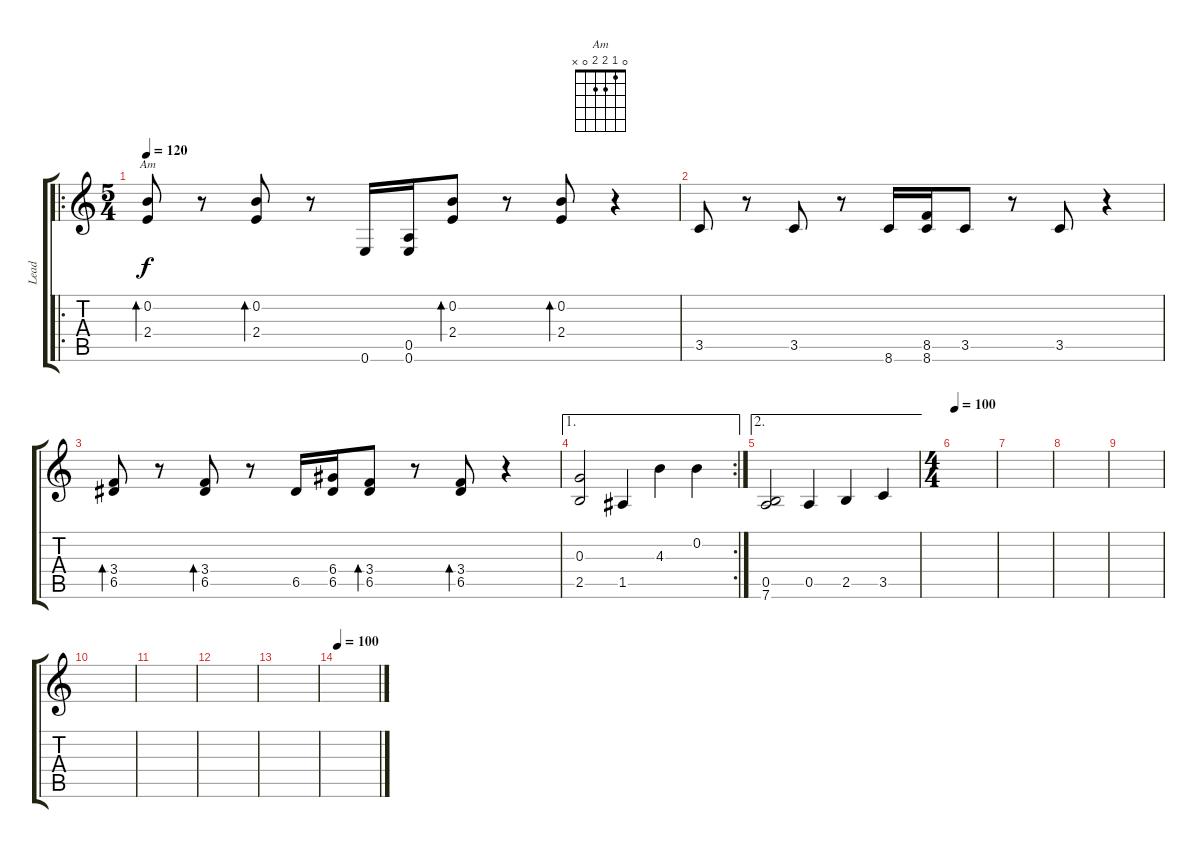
\track ("Lead" "Lead") {instrument acousticguitarsteel}
\staff {score tabs}
\tuning (E4 B3 G3 D3 A2 E2) {hide}
\chord ("Am" 0 1 2 2 0 x)
\ro
\ts (5 4)
\tempo 120
\clef g2
\ks aminor
(0.2 2.4).8{bd 60 ch "Am" dy f instrument acousticguitarsteel} r.8 (0.2 2.4).8{bd 240} r.8 0.6.16 (0.5 0.6).16 (0.2 2.4).8{bd 240} r.8 (0.2 2.4).8{bd 240} r.4 |
3.5.8 r.8 3.5.8 r.8 8.6.16 (8.5 8.6).16 3.5.8 r.8 3.5.8 r.4 |
(3.4 6.5).8{bd 240} r.8 (3.4 6.5).8{bd 240} r.8 6.5.16 (6.4 6.5).16 (3.4 6.5).8{bd 240} r.8 (3.4 6.5).8{bd 240} r.4 |
\ae 1
\rc 2
(0.3 2.5).2 1.5.4 4.3.4 0.2.4 |
\ae 2
(0.5 7.6).2 0.5.4 2.5.4 3.5.4 |
\ts (4 4)
\tempo 100
|
|
|
|
|
|
|
|
\tempo 100
